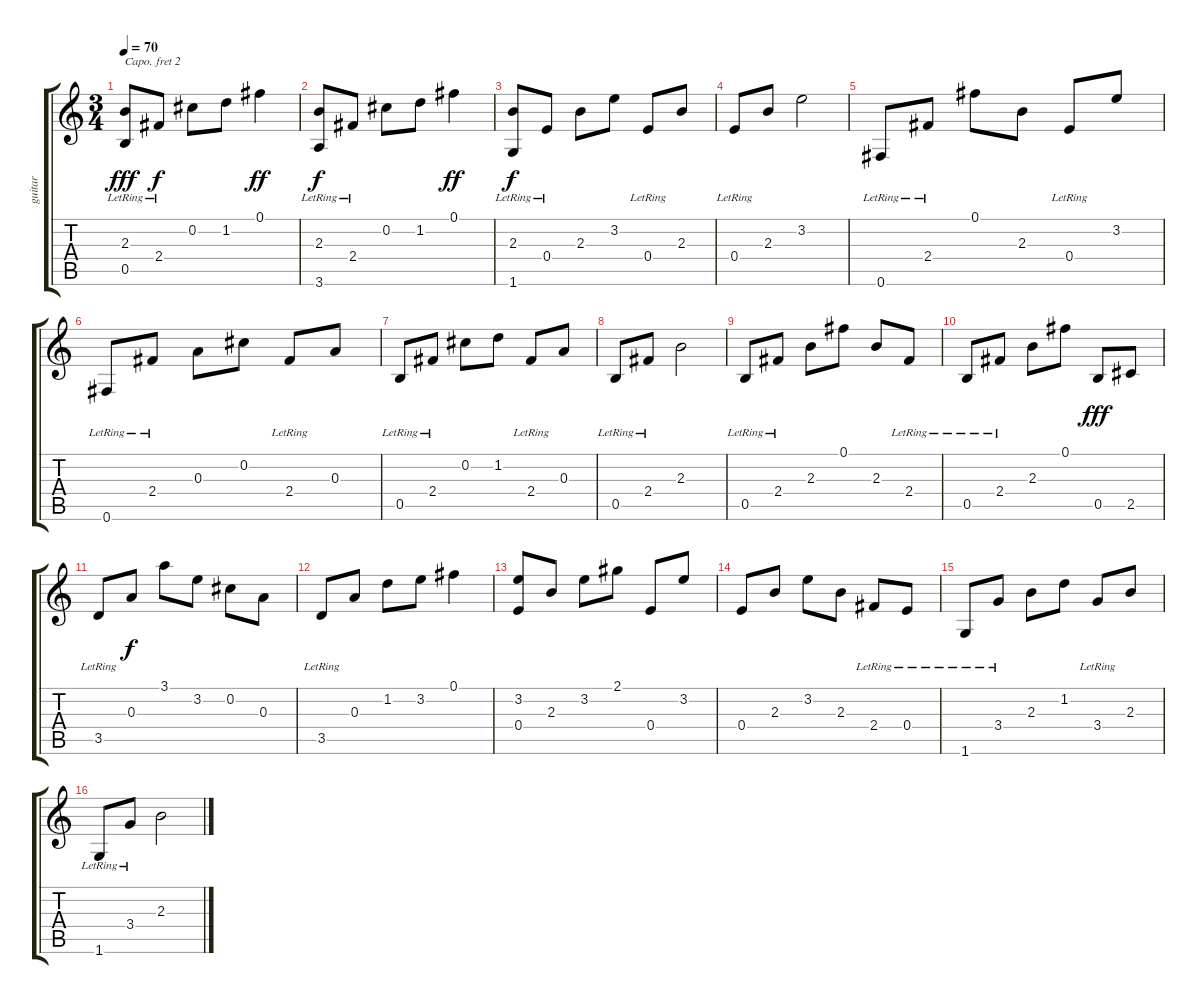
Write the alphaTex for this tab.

\track ("guitar" "guitar") {instrument acousticguitarnylon}
\staff {score tabs}
\capo 2
\tuning (E4 B3 G3 D3 A2 E2) {hide}
\ts (3 4)
\tempo 70
\clef g2
\ks c
(2.3 0.5{lr}).8{dy fff} 2.4{lr}.8{dy f} 0.2.8 1.2.8 0.1.4{dy ff} |
(2.3 3.6{lr}).8{dy f} 2.4{lr}.8 0.2.8 1.2.8 0.1.4{dy ff} |
(2.3 1.6{lr}).8{dy f} 0.4{lr}.8 2.3.8 3.2.8 0.4{lr}.8 2.3.8 |
0.4{lr}.8 2.3.8 3.2.2 |
0.6{lr}.8 2.4{lr}.8 0.1.8 2.3.8 0.4{lr}.8 3.2.8 |
0.6{lr}.8 2.4{lr}.8 0.3.8 0.2.8 2.4{lr}.8 0.3.8 |
0.5{lr}.8 2.4{lr}.8 0.2.8 1.2.8 2.4{lr}.8 0.3.8 |
0.5{lr}.8 2.4{lr}.8 2.3.2 |
0.5{lr}.8 2.4{lr}.8 2.3.8 0.1.8 2.3.8 2.4{lr}.8 |
0.5{lr}.8 2.4{lr}.8 2.3.8 0.1.8 0.5.8{dy fff} 2.5.8 |
3.5{lr}.8 0.3.8{dy f} 3.1.8 3.2.8 0.2.8 0.3.8 |
3.5{lr}.8 0.3.8 1.2.8 3.2.8 0.1.4 |
(3.2 0.4).8 2.3.8 3.2.8 2.1.8 0.4.8 3.2.8 |
0.4.8 2.3.8 3.2.8 2.3.8 2.4{lr}.8 0.4{lr}.8 |
1.6{lr}.8 3.4{lr}.8 2.3.8 1.2.8 3.4{lr}.8 2.3.8 |
1.6{lr}.8 3.4{lr}.8 2.3.2
